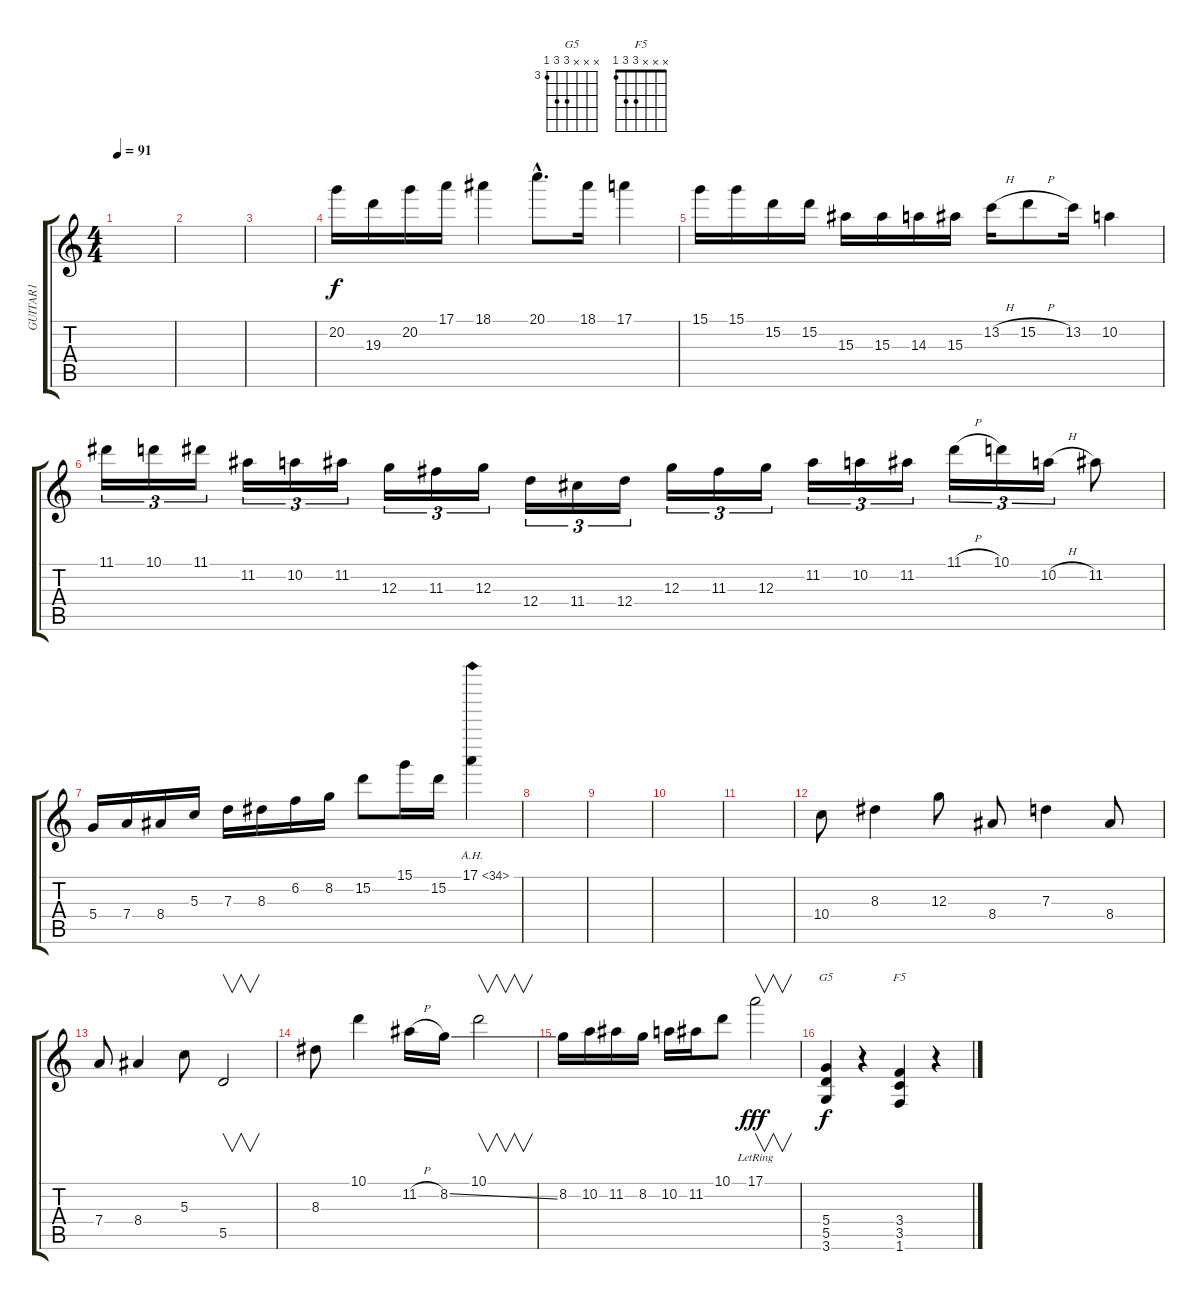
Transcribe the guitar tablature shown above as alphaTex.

\track ("GUITAR1" "GUITAR1") {instrument overdrivenguitar}
\staff {score tabs}
\tuning (E4 B3 G3 D3 A2 E2) {hide}
\chord ("G5" x x x 5 5 3) {firstfret 3}
\chord ("F5" x x x 3 3 1)
\ts (4 4)
\tempo 91
\clef g2
\ks c
|
|
|
20.2.16{instrument distortionguitar} 19.3.16 20.2.16 17.1.16 18.1.4 20.1{hac}.8{d} 18.1.16 17.1.4 |
15.1.16 15.1.16 15.2.16 15.2.16 15.3.16 15.3.16 14.3.16 15.3.16 13.2{h}.16 15.2{h}.8 13.2.16 10.2.4 |
11.1.16{tu (3 2)} 10.1.16{tu (3 2)} 11.1.16{tu (3 2)} 11.2.16{tu (3 2)} 10.2.16{tu (3 2)} 11.2.16{tu (3 2)} 12.3.16{tu (3 2)} 11.3.16{tu (3 2)} 12.3.16{tu (3 2)} 12.4.16{tu (3 2)} 11.4.16{tu (3 2)} 12.4.16{tu (3 2)} 12.3.16{tu (3 2)} 11.3.16{tu (3 2)} 12.3.16{tu (3 2)} 11.2.16{tu (3 2)} 10.2.16{tu (3 2)} 11.2.16{tu (3 2)} 11.1{h}.16{tu (3 2)} 10.1.16{tu (3 2)} 10.2{h}.16{tu (3 2)} 11.2.8 |
5.4.16 7.4.16 8.4.16 5.3.16 7.3.16 8.3.16 6.2.16 8.2.16 15.2.8 15.1.16 15.2.16 17.1{ah 17}.4 |
|
|
|
|
10.4.8 8.3.4 12.3.8 8.4.8 7.3.4 8.4.8 |
7.4.8 8.4.4 5.3.8 5.5.2{v} |
8.3.8 10.1.4 11.2{h}.16 8.2{ss}.16 10.1.2{v} |
8.2.16 10.2.16 11.2.16 8.2.16 10.2.16 11.2.16 10.1.8 17.1{lr}.2{v dy fff} |
(5.4 5.5 3.6).4{ch "G5" dy f instrument acousticguitarsteel} r.4 (3.4 3.5 1.6).4{ch "F5"} r.4
